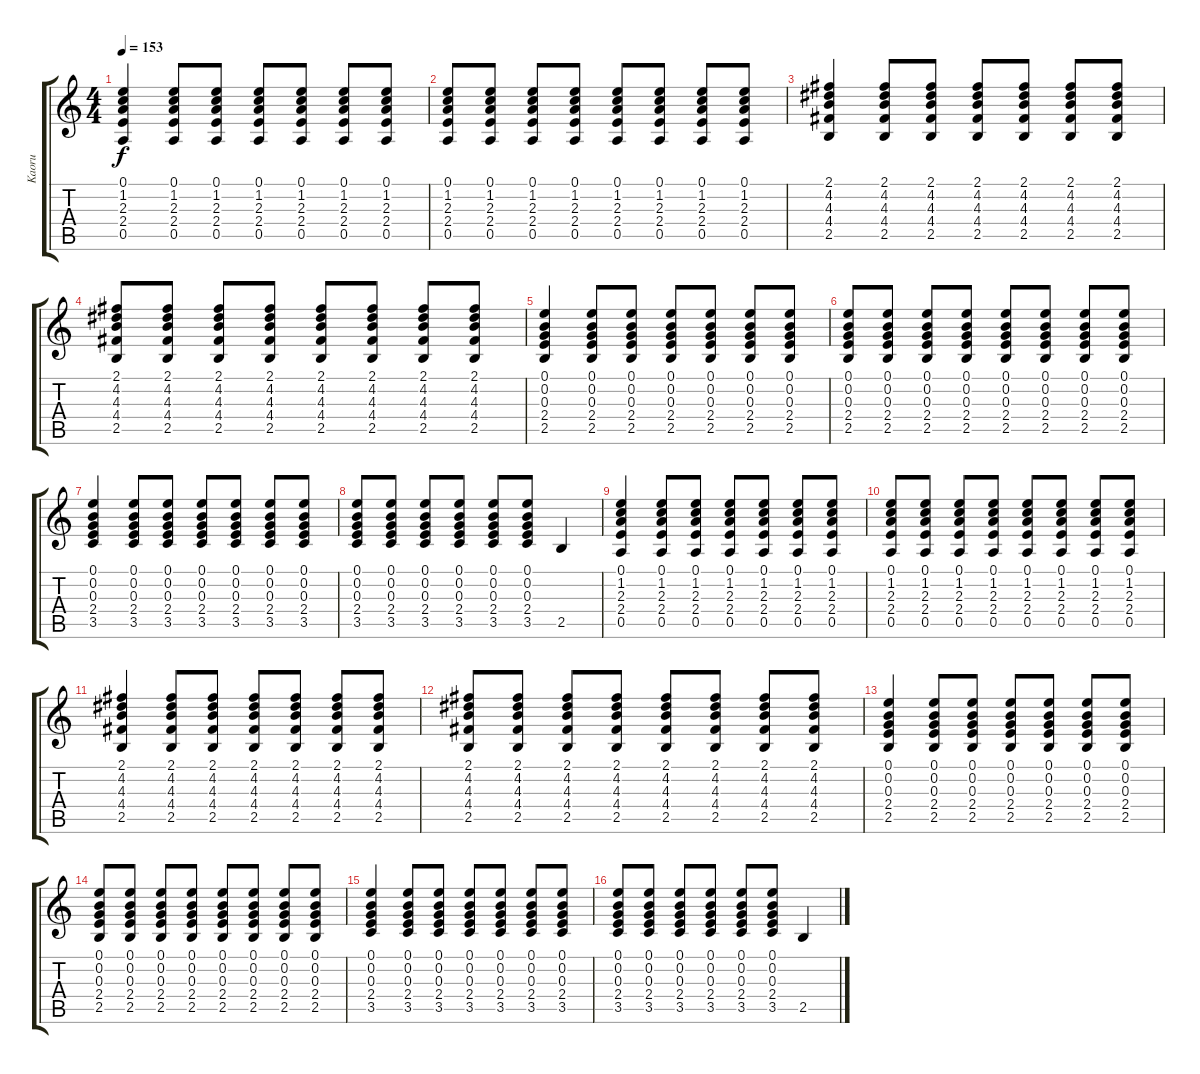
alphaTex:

\track ("Kaoru" "Kaoru") {instrument distortionguitar}
\staff {score tabs}
\tuning (E4 B3 G3 D3 A2 D2) {hide}
\ts (4 4)
\tempo 153
\clef g2
\ks c
(0.1 1.2 2.3 2.4 0.5).4{dy f} (0.1 1.2 2.3 2.4 0.5).8 (0.1 1.2 2.3 2.4 0.5).8 (0.1 1.2 2.3 2.4 0.5).8 (0.1 1.2 2.3 2.4 0.5).8 (0.1 1.2 2.3 2.4 0.5).8 (0.1 1.2 2.3 2.4 0.5).8 |
(0.1 1.2 2.3 2.4 0.5).8 (0.1 1.2 2.3 2.4 0.5).8 (0.1 1.2 2.3 2.4 0.5).8 (0.1 1.2 2.3 2.4 0.5).8 (0.1 1.2 2.3 2.4 0.5).8 (0.1 1.2 2.3 2.4 0.5).8 (0.1 1.2 2.3 2.4 0.5).8 (0.1 1.2 2.3 2.4 0.5).8 |
(2.1 4.2 4.3 4.4 2.5).4 (2.1 4.2 4.3 4.4 2.5).8 (2.1 4.2 4.3 4.4 2.5).8 (2.1 4.2 4.3 4.4 2.5).8 (2.1 4.2 4.3 4.4 2.5).8 (2.1 4.2 4.3 4.4 2.5).8 (2.1 4.2 4.3 4.4 2.5).8 |
(2.1 4.2 4.3 4.4 2.5).8 (2.1 4.2 4.3 4.4 2.5).8 (2.1 4.2 4.3 4.4 2.5).8 (2.1 4.2 4.3 4.4 2.5).8 (2.1 4.2 4.3 4.4 2.5).8 (2.1 4.2 4.3 4.4 2.5).8 (2.1 4.2 4.3 4.4 2.5).8 (2.1 4.2 4.3 4.4 2.5).8 |
(0.1 0.2 0.3 2.4 2.5).4 (0.1 0.2 0.3 2.4 2.5).8 (0.1 0.2 0.3 2.4 2.5).8 (0.1 0.2 0.3 2.4 2.5).8 (0.1 0.2 0.3 2.4 2.5).8 (0.1 0.2 0.3 2.4 2.5).8 (0.1 0.2 0.3 2.4 2.5).8 |
(0.1 0.2 0.3 2.4 2.5).8 (0.1 0.2 0.3 2.4 2.5).8 (0.1 0.2 0.3 2.4 2.5).8 (0.1 0.2 0.3 2.4 2.5).8 (0.1 0.2 0.3 2.4 2.5).8 (0.1 0.2 0.3 2.4 2.5).8 (0.1 0.2 0.3 2.4 2.5).8 (0.1 0.2 0.3 2.4 2.5).8 |
(0.1 0.2 0.3 2.4 3.5).4 (0.1 0.2 0.3 2.4 3.5).8 (0.1 0.2 0.3 2.4 3.5).8 (0.1 0.2 0.3 2.4 3.5).8 (0.1 0.2 0.3 2.4 3.5).8 (0.1 0.2 0.3 2.4 3.5).8 (0.1 0.2 0.3 2.4 3.5).8 |
(0.1 0.2 0.3 2.4 3.5).8 (0.1 0.2 0.3 2.4 3.5).8 (0.1 0.2 0.3 2.4 3.5).8 (0.1 0.2 0.3 2.4 3.5).8 (0.1 0.2 0.3 2.4 3.5).8 (0.1 0.2 0.3 2.4 3.5).8 2.5.4 |
(0.1 1.2 2.3 2.4 0.5).4 (0.1 1.2 2.3 2.4 0.5).8 (0.1 1.2 2.3 2.4 0.5).8 (0.1 1.2 2.3 2.4 0.5).8 (0.1 1.2 2.3 2.4 0.5).8 (0.1 1.2 2.3 2.4 0.5).8 (0.1 1.2 2.3 2.4 0.5).8 |
(0.1 1.2 2.3 2.4 0.5).8 (0.1 1.2 2.3 2.4 0.5).8 (0.1 1.2 2.3 2.4 0.5).8 (0.1 1.2 2.3 2.4 0.5).8 (0.1 1.2 2.3 2.4 0.5).8 (0.1 1.2 2.3 2.4 0.5).8 (0.1 1.2 2.3 2.4 0.5).8 (0.1 1.2 2.3 2.4 0.5).8 |
(2.1 4.2 4.3 4.4 2.5).4 (2.1 4.2 4.3 4.4 2.5).8 (2.1 4.2 4.3 4.4 2.5).8 (2.1 4.2 4.3 4.4 2.5).8 (2.1 4.2 4.3 4.4 2.5).8 (2.1 4.2 4.3 4.4 2.5).8 (2.1 4.2 4.3 4.4 2.5).8 |
(2.1 4.2 4.3 4.4 2.5).8 (2.1 4.2 4.3 4.4 2.5).8 (2.1 4.2 4.3 4.4 2.5).8 (2.1 4.2 4.3 4.4 2.5).8 (2.1 4.2 4.3 4.4 2.5).8 (2.1 4.2 4.3 4.4 2.5).8 (2.1 4.2 4.3 4.4 2.5).8 (2.1 4.2 4.3 4.4 2.5).8 |
(0.1 0.2 0.3 2.4 2.5).4 (0.1 0.2 0.3 2.4 2.5).8 (0.1 0.2 0.3 2.4 2.5).8 (0.1 0.2 0.3 2.4 2.5).8 (0.1 0.2 0.3 2.4 2.5).8 (0.1 0.2 0.3 2.4 2.5).8 (0.1 0.2 0.3 2.4 2.5).8 |
(0.1 0.2 0.3 2.4 2.5).8 (0.1 0.2 0.3 2.4 2.5).8 (0.1 0.2 0.3 2.4 2.5).8 (0.1 0.2 0.3 2.4 2.5).8 (0.1 0.2 0.3 2.4 2.5).8 (0.1 0.2 0.3 2.4 2.5).8 (0.1 0.2 0.3 2.4 2.5).8 (0.1 0.2 0.3 2.4 2.5).8 |
(0.1 0.2 0.3 2.4 3.5).4 (0.1 0.2 0.3 2.4 3.5).8 (0.1 0.2 0.3 2.4 3.5).8 (0.1 0.2 0.3 2.4 3.5).8 (0.1 0.2 0.3 2.4 3.5).8 (0.1 0.2 0.3 2.4 3.5).8 (0.1 0.2 0.3 2.4 3.5).8 |
(0.1 0.2 0.3 2.4 3.5).8 (0.1 0.2 0.3 2.4 3.5).8 (0.1 0.2 0.3 2.4 3.5).8 (0.1 0.2 0.3 2.4 3.5).8 (0.1 0.2 0.3 2.4 3.5).8 (0.1 0.2 0.3 2.4 3.5).8 2.5.4
